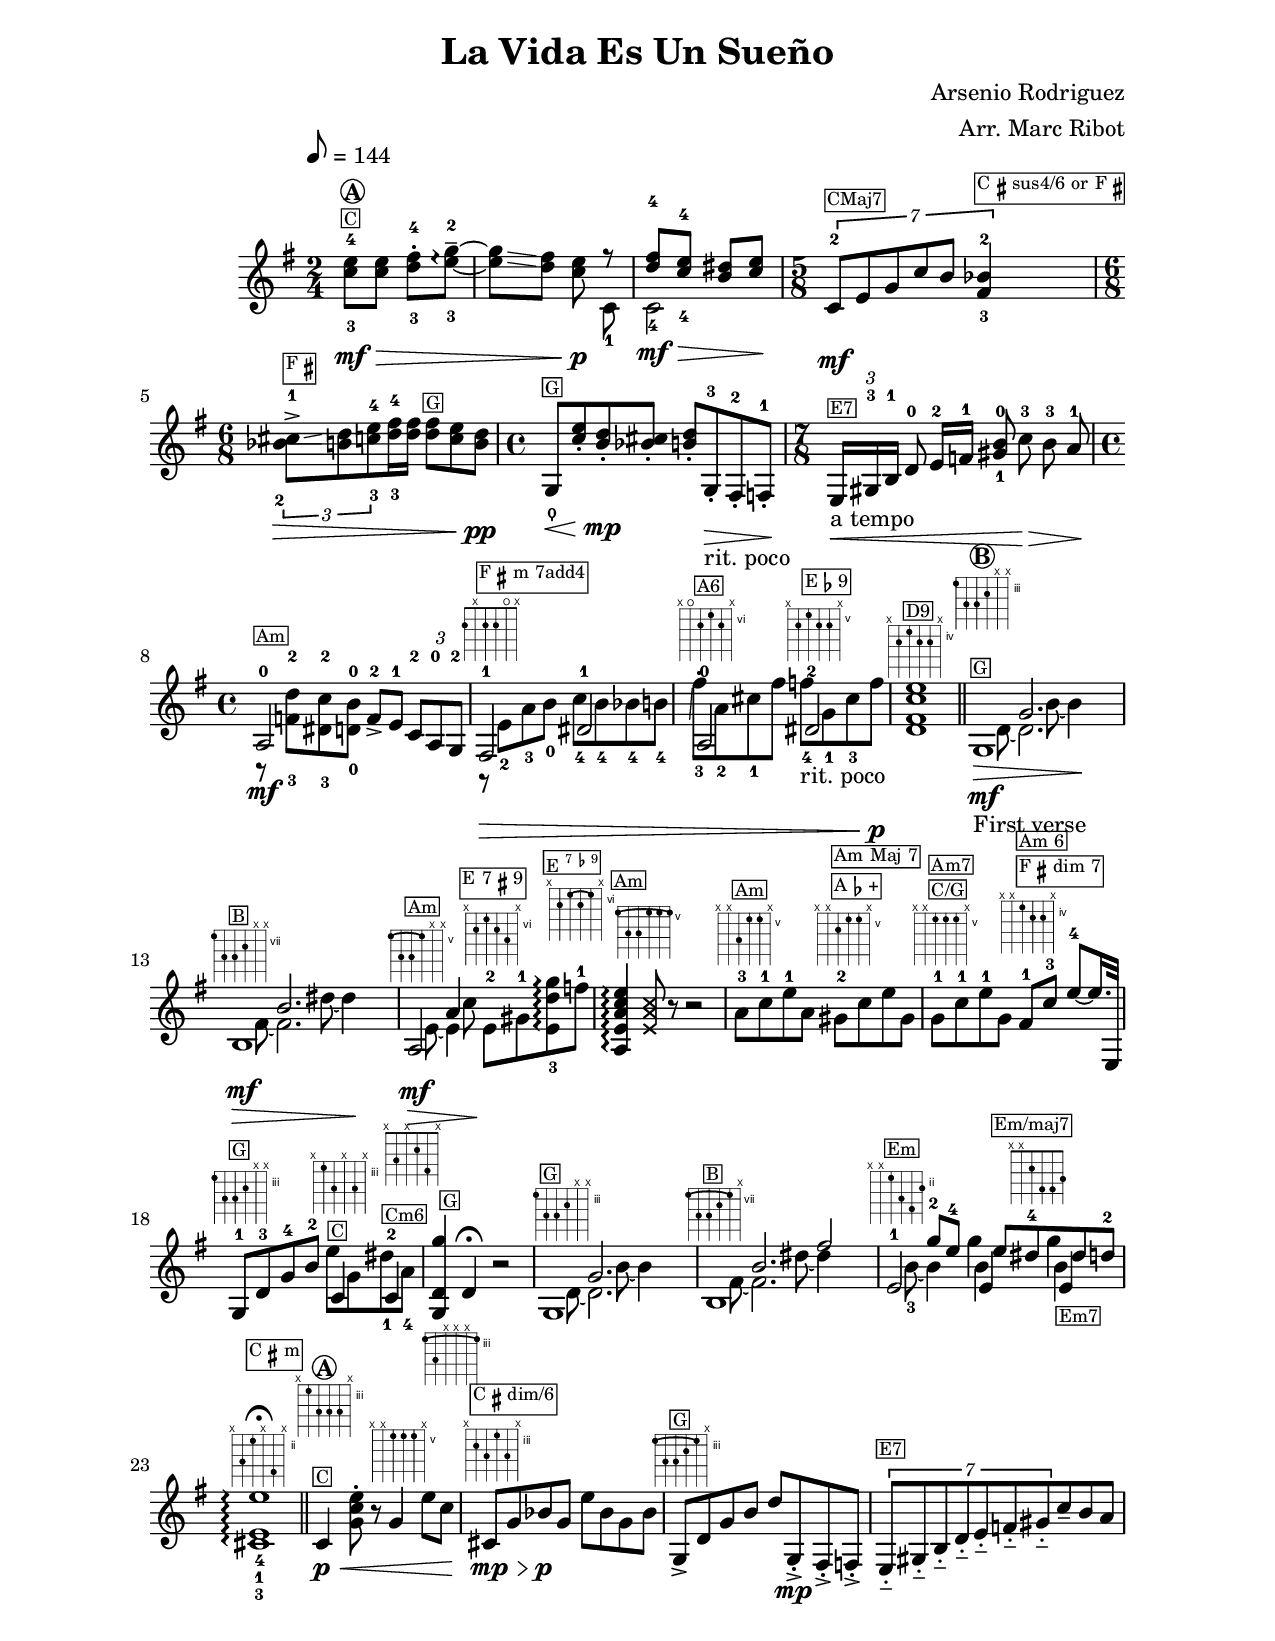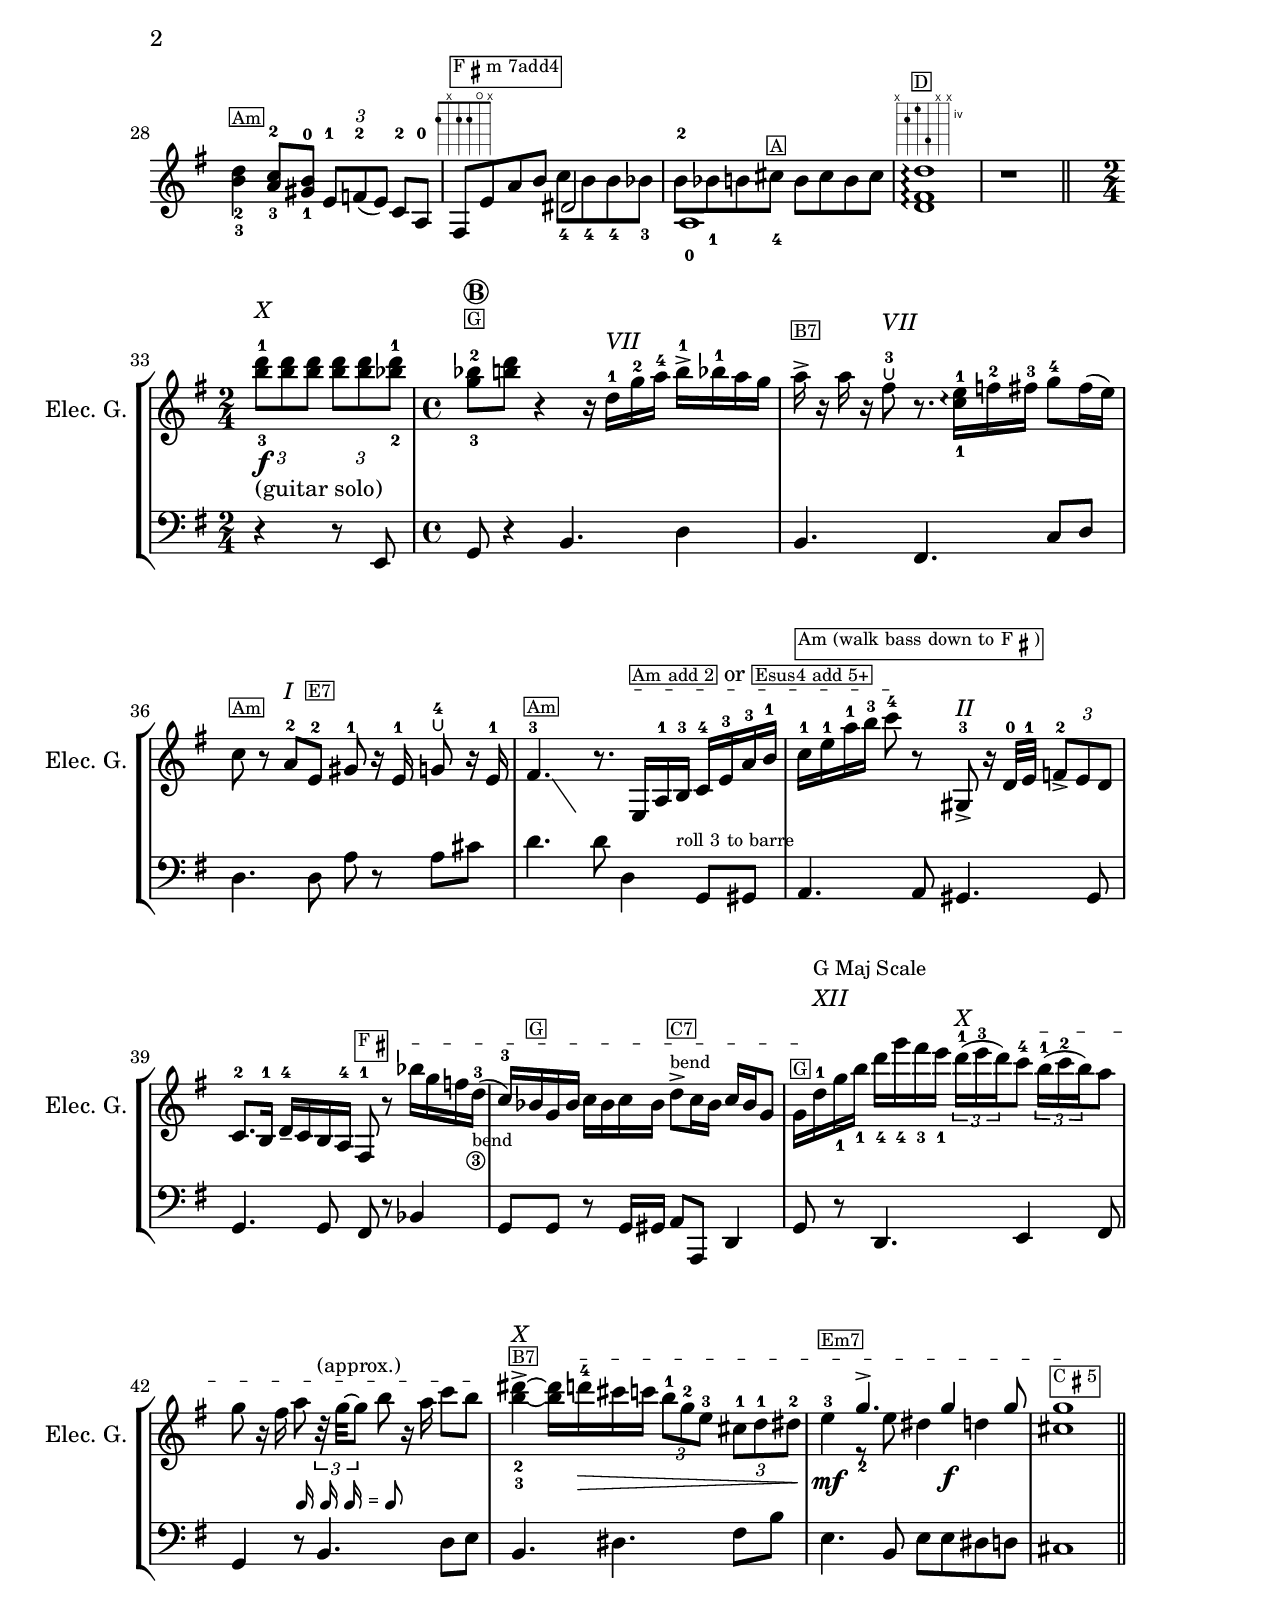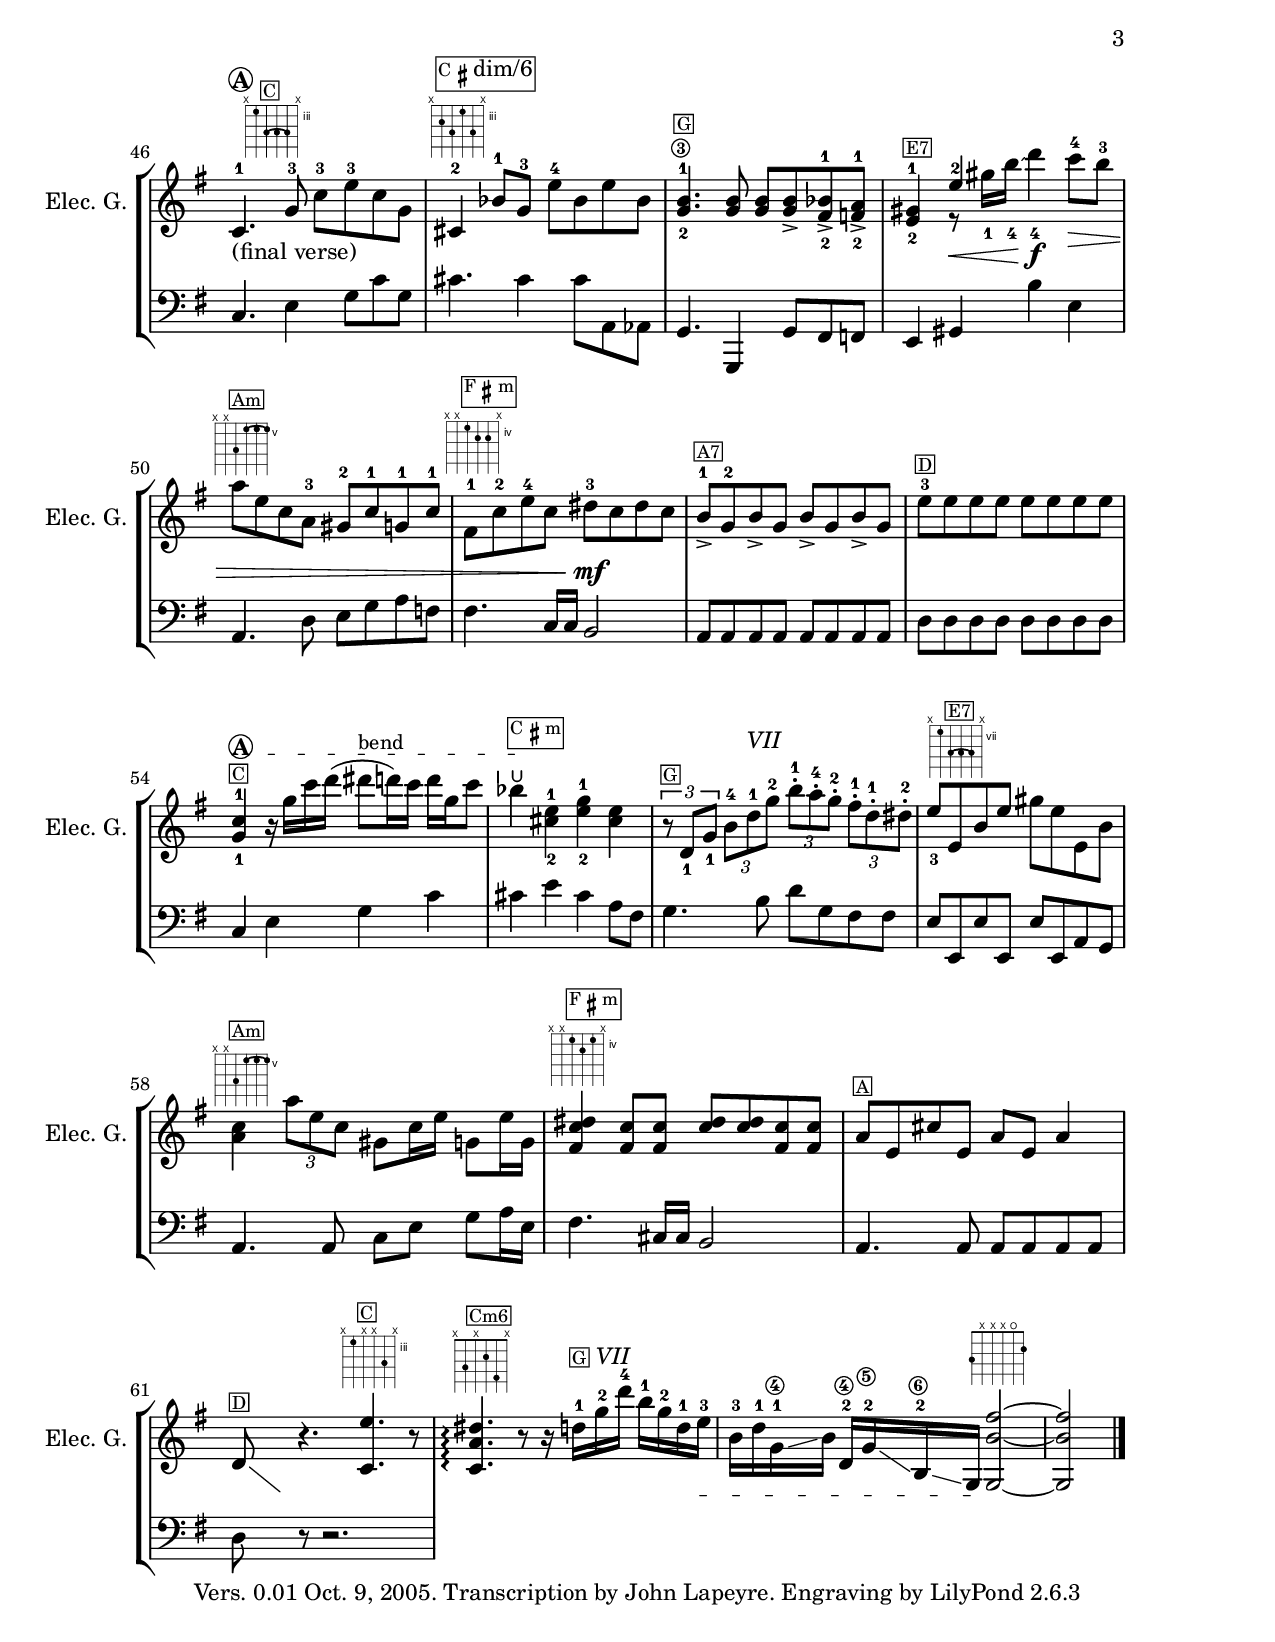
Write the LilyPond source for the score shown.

% LilyPond version
\version "2.24.0"

% La Vida Es un Sueno arr. by Marc Ribot
% Version 0.01 of this document

% \include "lveusbass.ly"

#(set-default-paper-size "letter")

\paper {
  line-width = 6.5\in
  bottom-margin  = .3\in
  foot-separation = 0\in
}

\header {
  title = \markup{"La Vida Es Un Sueño"}
  composer = "Arsenio Rodriguez"
  arranger = "Arr. Marc Ribot"
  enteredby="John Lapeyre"
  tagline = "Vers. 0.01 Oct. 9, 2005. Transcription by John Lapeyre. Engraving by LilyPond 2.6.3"
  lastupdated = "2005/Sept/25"
}

%%%%%%%%
%%%%%%%% Introduction
%%%%%%%%

% The opening part of the piece is unaccompanied guitar.
Introduction = { 
% Introduction , solo guitar
   % Raise the metronome tempo mark a bit so it doesn't hit the notes in the staff
%  \override Glissando.bound-details.right.arrow = ##t   
   \override Score.MetronomeMark.padding = #9.0
   \override Staff.DynamicLineSpanner.padding = #4.0
%   \override Staff.DynamicTextSpanner.padding = #7.0
   % Raise the numerals giving the bar numbers so they don't hit the staff.
   \override Score.BarNumber.padding = #2.0
   \override Staff.Fingering.padding = #1.1
%   \override TextScript.extra-offset = #'(0 . 0)
   % Glissandi are invisibly short without this
   \override Glissando.minimum-length = #5
   \override Glissando.springs-and-rods  = #ly:spanner::set-spacing-rods
%   \override Glissando.thickness = 3

   % make the tempo mark
   \tempo   8=144 
   \time 2/4 
    <c-3 e-4>8^\markup { \box\line\tiny{ C} } 
     ^\markup{\circle\bold A}
     \mf \>  
    <c e>   <d-3 fis-4-.>8
   <g-2 e-3>8~ \arpeggio-- <g e>8 \glissando   

    <fis d>8 <c e> \p \!
    <<  {r8  \once \override Staff.Fingering.padding = #2.0 <d-4 fis-4> \mf \>
      <c-4 e-4> <b dis> <c e> \! } \\ 
     \once \override Staff.Fingering.padding = #0.0
   {c,8-1 | c2}  >> 
   \time  5/8
   \tuplet 7/5 {c8-2^\markup{\box\line\tiny{CMaj7}}
      \mf e g c b
       <bes-2   fis-3>4^\markup{\box\line\tiny {C\sharp{sus4/6} or F\sharp}}}  | 
   % BAR 5
   \time 6/8
   \tuplet 3/2 {   <  bes-2 cis-1 >8->^\markup{\box\line\tiny{F\sharp}}  \glissando
          \>  
       <b d>  <c-3 e-4> }
          <d-3 fis-4>16  <d fis> 
        <d fis>8^\markup{\box\line\tiny{G}}
          <c e>  <d b> \pp \!  |
    %BAR 6
    \time 4/4
   \override Staff.DynamicLineSpanner.padding = #1.0
    g,,8_\thumb^\markup{\box\tiny{G}}   \<
   \override Staff.DynamicLineSpanner.padding = #3.0
     <c'-. e>  <d-. b> \mp <cis-. bes>  <d-. b>  g,,8-.-3_"rit. poco"  \> fis-2-. f-1-. \! |

    %Bar 7
    \time 7/8
   \override Staff.Fingering.padding = #2.1	
    \tuplet 3/2 {e16-"a tempo"^\markup{\box\line\tiny {E7}}
     \< gis-3 b-1} 
   \revert Staff.Fingering.padding
     d8-0  e16-2 f-1 <gis-1 b-0>8  c8-3 \! \> b8-3 a-1 \! |
     %BAR 8
     \time 4/4

      <<a,2-0^\markup{\box\line\tiny{ Am}}
       \mf \\ {r8  
\once  \override Staff.Fingering.padding = #2.0  
          <f'-3 d'-2>
\once  \override Staff.Fingering.padding = #2.0  
        <dis-3 c'-2> <d-0 b'-0>} >>
%      a,8 \mf   <f' d'> <dis c'> <d b'>
      f8->-2 e-1 

     \override Staff.Fingering.padding = #2.0
     \tuplet 3/2 {c-2 a-0 g-2}   |
     \revert Staff.Fingering.padding

     %BAR 9

     << fis2-1^\markup { \fret-diagram-terse "2;x;2;2;o;x;" }
              ^\markup {\box\line\tiny{F\sharp m{7add4}}  } \\ {r8 \> e'8-2 a-3 b-0}>>
     << {dis,2-1} \\ {c'8-4 b-4 bes-4 b-4} >>    |

     %BAR10

     << {a,2-0^\markup { \fret-diagram-terse "x;o;7;6;7;x;"}
             ^\markup \box\line\tiny{ A6}     }  \\ 
      {
       \hideNotes \grace e'8   \glissando \unHideNotes 
       fis'=''8^.-3 a,-2 cis-1 fis } >> 

     << dis,2-2
      ^\markup {\fret-diagram-terse "x;6;5;6;6;x;" }
        ^\markup \box\line\tiny{E\flat 9}
              \\  {f'8_4_\markup{rit. poco} g,_1 cis_3 f \p } >>   |

% Spent an hour trying to move either rit poco or fingerings out
% of the way. Never really succeeded
% \override TextScript.padding = #5
% \revert TextScript.padding

     %BAR 11
     <d, fis c' e >1^\markup {\fret-diagram-terse "x;5;4;5;5;x;"}
          ^\markup \box\line\tiny{D9} \bar "||" |

% End Introduction , solo guitar
} % end introduction = { 

%%%%%%%%
%%%%%%%% First Verse (Verse A)
%%%%%%%%

Verse_A = { 

         % This section is one guitar and one voice (vocal part is not scored)          
	  %BAR 12
         << {g,1\mf ^\markup{ \fret-diagram-terse "3;5;5;4;x;x;"  }
                  ^\markup{\box\tiny G} _\markup{ First verse }
                     ^\markup{\circle\bold B}  }
            \\ {s8 d'8~d2.} \\ {s4 g2.} \\ { s4. \> b8~b4 \!}   >>   |
           
	  %BAR 13
         << {b,1\mf^\markup {\fret-diagram-terse "7;9;9;8;x;x;"}^\markup{\box\tiny B}}
                \\ {s8 fis'8~fis2.} \\ {s4 b2.} \\ { s4.\>  dis8~dis4 \!} >>  |
 
         % BAR 14
         << {a,2\mf^\markup{\fret-diagram-terse "5-1-(;7-3;7-4;5-1-);x-1;x-1;"}
              ^\markup{\box\tiny {Am}} }
             \\ {s8 e'8~e4} 
              \\ {s4 a4} \\ 
              { s4. \> c8 \! } >>

	  e,8-2^\markup { \fret-diagram-terse "x;7;6;7;8;x;"}
         ^\markup{ \hspace #-2 \raise #-20 \box\line\tiny{E{7\sharp 9}}}
         gis-1  <e d'_3 g>8^\markup{ \hspace #2.0 \raise #1.5
                  \fret-diagram-terse "x;7-2;6-1-(;7-3;6-1-);x;"  }
		  ^\markup{\raise #-2.0 \box\line\tiny {E\super{7\flat 9}}}
               \arpeggio  f'8-1 |

         %BAR 15
         < a,, e' a c e>4\arpeggio ^\markup 
             {\hspace #2.0 \fret-diagram-terse "5-1-(;7-3;7-4;5-1;5-1;5-1-);"}
           ^\markup{\box\tiny Am}
        \override NoteHead.style = #'cross
           < e' a c  >8
        \revert NoteHead.style
         r8 r2  |

         % BAR 16
         a='8-3^\markup{ \fret-diagram-terse "x;x;7;5;5;x;"}^\markup{\box \tiny Am} 
                c-1 e-1 a, 

         gis-2^\markup{ \fret-diagram-terse "x;x;6;5;5;x;"}
             ^\markup{ \box\line\tiny {A\flat +}} 
             ^\markup{ \box\line\tiny {Am Maj 7}}
             c e gis, 


         %BAR 17
         g-1^\markup{\fret-diagram-terse "x;x;5;5;5;x;"}
          ^\markup{\box\line\tiny {C/G}}
          ^\markup{\box\line\tiny {Am7}} c-1 e-1 g,
         fis-1^\markup{ \fret-diagram-terse "x;x;4;5;5;x;"}
          ^\markup{\box\line\tiny {F\sharp dim 7}}
          ^\markup{\box\line\tiny {Am 6}}
         c'-3 e8-4~e16. 
         e,,32   

	 %BAR 18
	 g8-1^\markup{"" \raise #1.5 \fret-diagram-terse "3;5;5;4;x;x;"}
           ^\markup{\box\tiny G}  
         d'8-3 g-4 b-2
         << c,4^\markup {"" \raise #1.5 \fret-diagram-terse "x;3;5;x;5;x;"}
             ^\markup{\box\line\tiny{C}} \\  {e'8 g,} >> 
       \override TextScript.padding = #3	 
        << c,4-2^\markup { \hspace #1.5 \fret-diagram-terse "x;3;x;2;4;x;"}
               ^\markup{\box\line\tiny {Cm6}} \\ {dis'8-1 a-4}>>  |
       \revert TextScript.padding

	%BAR 19
         <g, d' g'>4^\markup{\hspace #1 \box\tiny G}
        _\markup {\hspace #1.0 \fret-diagram-terse "3-1-(;5-3;x;x;x;3-1-);"}
         d'4\fermata r2 |

	 %BAR 20
         << {g,1^\markup{ \hspace #1.0 \fret-diagram-terse "3;5;5;4;x;x;"}
               ^\markup{\box\line\tiny{ G}}    } \\ 
              {s8 d'8~d2.} \\ {s4 g2.} \\ {s4.  b8~b4} >>  |

	 %BAR 21
        << {b,1^\markup{ \fret-diagram-terse "7-(;9;9;8;7-);x;"}
                ^\markup{\box\line\tiny{ B}}} \\
          {s8 fis'8~fis2.} \\ {s4 b2.} \\ {s4.  dis8~dis4} \\ {s2 fis2} >> |

	 %BAR 22
         << {e,2-1^\markup{"" \raise #1.5 \fret-diagram-terse "x;x;2;4;5;3;"}
                    ^\markup{\box\line\tiny {Em}}}
         \\ { s8 b'8-3~b4} \\  { s4 g'8-2  e8-4 } >>
         << {e,4 } \\ 
               {  b'4} \\  { e8 dis-4^\markup{ \fret-diagram-terse "x;x;2;4;4;3;" }
                 ^\markup{\hspace #-3.0 \box\line\tiny {Em/maj7}}} \\ {g4} >>
         << {e,4_\markup{\box\line\tiny {Em7}} } \\ {  b'4} \\  { dis8 d-2 } \\ {g4} >> |

         %BAR 23
         < cis,,_3 e_1   e'_4 \fermata >1 \arpeggio ^\markup 
              {  \fret-diagram-terse "x;4;2;x;5;x;"}
             ^\markup{\box\line\tiny {C\sharp m}}
     \bar "||"
     % End of solo guitar part, band enters in next section
}

%%%%%%%%
%%%%%%%% Second Verse (Verse B)
%%%%%%%%

Verse_B = {
         %BAR 24
	  \override Staff.DynamicLineSpanner.padding = #1.0
          c4\p^\markup{ \fret-diagram-terse "x;3;5;5;5;x;"}
	    ^\markup{\box\tiny C}
            ^\markup{\circle\bold A}
	   \<
             <g' c e-.>8 r
            g4^\markup \fret-diagram-terse "x;x;5;5;5;x;" e'8 c8  |

          %BAR 25
           cis,^\markup{ \fret-diagram-terse "x;4;5;3;5;x;"}
	   ^\markup{\hspace #-1
              \box\line\tiny {C\sharp  dim/6 }}
            \mp \! \>
          g' bes \p \!  g e' bes g bes |

          %BAR 26
           g,->^\markup {\fret-diagram-terse "3-(;5;5;4;3-);x;"}
	    ^\markup{\box\tiny G}
            d' g b d 
          g,,-.->  \mp  fis-.->  f-.->     |
        
         %BAR 27
         \once \override TextScript.padding = #2.5
         \tuplet 7/5 {e8__^\markup{\raise #3.0 \box \tiny  E7}
          gis__ b__ d__ e__ f__ gis__ }
          c8-- b a |

         %BAR 28
  % can't get this textscript padding stuff to work anywhere

         <b_3 d_2>4^\markup{\raise #3 \box \tiny Am} 

         <a-3 c-2>8 <gis-1 b-0>
        \override Staff.Fingering.padding = #2.0
         \tuplet 3/2 {e-1f-2 (e)} c-2 a-0 |

        \revert Staff.Fingering.padding

         %BAR 29
         fis=8^\markup{ \fret-diagram-terse "2;x;2;2;o;x;"}
               ^\markup {\box\line\tiny{F\sharp m {7add4}}  } e' a b 
         << {dis,2} \\ {c'8-4 b-4 b-4 bes-3} >>  |
       
         %BAR 30
        \override Staff.Fingering.padding = #2.0
         << a,1_0 \\ {b'8^2 bes-1 b cis-4^\markup {\box\tiny{A}} b cis b cis }>> |
        \revert Staff.Fingering.padding       

         %BAR 31
         <d, fis d'>1\arpeggio^\markup {\fret-diagram-terse "x;5;4;7;x;x;" }
               ^\markup{\box\tiny D}

	 %BAR 32
         r1
         \bar "||"
       }

% Guitar solo, with band backing, no vocal
guitarsolo = \relative c' {
     \set Staff.instrumentName = "Elect. Guitar"
     \set Staff.shortInstrumentName = "Elec. G. "
     \set Staff.midiInstrument = #"overdriven guitar"
 %BAR 33
           \time 2/4    
         \override TextScript.padding = #2
           \tuplet 3/2 {<b''=''-3 d-1>8^\markup{\italic X}_"(guitar solo)"

            \f <b d>  <b d> }
            \tuplet 3/2 { <b d> <b d>  <bes-2 d-1>8  }

         %BAR 34
          \time 4/4
	  <bes=''-2 g-3>8^\markup {\box\line\tiny{G}}
            ^\markup{\circle\bold B}
                 <b d>8 r4 r16
               d,16-1^\markup{\italic VII} g-2 a-4 b-1-> bes-1 a g  |

	  %BAR 35
            a->^\markup{\box\tiny B7}  r a\glissando r fis8-3^\lheel^\markup{\italic VII}
            \glissando
            r8. <c-1 e-1>16 \arpeggio f-2 fis-3 g8-4 fis16 (e)  |

          %BAR 36
           c8^\markup{\box \tiny Am}
            \glissando \override TextSpanner.edge-text = #'("V" . "")
            r8 a8-2^\markup{\italic I}  
            e-2^\markup{\box \tiny E7}
            gis8-1 r16 e16-1 g8-4^\lheel r16 e16-1  |

         \revert TextScript.padding

%         \override Score.SeparationItem.padding = #0.8	
          %BAR 37
          fis4.-3^\markup{\box \tiny Am} \glissando
         \hideNotes \grace e, \unHideNotes  
             r8.
%         \revert Score.SeparationItem.padding
           \override TextScript.padding = #5
            e=16^\markup{\box{ \tiny \line{ Am add 2}} or \box\tiny\line{ Esus4 add 5+}}
          \startTextSpan  a-1 b-3_\markup{\tiny {roll 3 to barre}}
            c-4 e-3 a-3 b-1 |
           \revert TextScript.padding

          %BAR 38
          c-1^\markup{\box \tiny \line{Am (walk bass down to F\sharp) }}
           e-1 a-1 b-3 c8-4
            \stopTextSpan
             r8 gis,,8-3->^\markup{\italic II} r16   d'32-0 e-1  \tuplet 3/2 {f8-2-> e d } |

          %BAR 39
             c8.-2  b16-1 d16-4-- c16  b16  a16-4 fis8-1
               ^\markup{\box\tiny\line{F\sharp}}
             \override TextSpanner.edge-text = #'("III (Gm pentatonic)" . "")
             r8 bes''16 \startTextSpan
              g f d16-3_\markup{\tiny "bend"}_\markup{\circle \finger 3} ( | 

          %BAR 40 
           c-3)  bes^\markup{\box\tiny G} g16 
             bes16 c bes c bes d8->^\markup{ \tiny bend}
                  ^\markup{\box\tiny{ C7}}
             c16 bes c bes g8  |

          %BAR 41
             g='16^\markup{\box\tiny{ G}} \stopTextSpan 
            d'16-1^\markup{"" \raise #5.0 \column{"" \raise #5.0 \small "G Maj Scale"  \raise #5.0 
             \italic XII} }
                  g_1 b_1 d_4 g_4 fis_3 e_1
             \override TextSpanner.edge-text = #'("VII" . "")
              \override TextSpanner.padding = #2.5
             \tuplet 3/2 {d16-1^\markup{\italic X} (e-3 d)} c8-4   \tuplet 3/2 {b16-1
               \startTextSpan (c-2 b) } a8  |

          %BAR 42
             g8 r16 fis16 a8 
            \once \override TextScript.padding = #1.5
            \tuplet 3/2 { r32^\markup{ "" \raise #3.2 \small{(approx.)}}
                _\markup{\hspace #-2 \tiny { \note-by-number #4 #0 #1 \note-by-number #4 #0 #1
		\note-by-number #4 #0 #1 = \note-by-number #3 #0 #1
                   }}
                 g32~g8} 
                b8 r16 a16 c8 b8 \stopTextSpan 
             \revert  TextSpanner.padding
             \revert  TextSpanner.edge-text      |

           %BAR 43
             < b_3 dis_2 >4->^\markup{\box\tiny{B7}}
            ^\markup{\italic X}~< b dis >16
             \override TextSpanner.edge-text = #'("VII" . "")
             \override TextSpanner.padding = #0.9
             d16-4  \>
             \startTextSpan
              cis c   \tuplet 3/2{ b8-1 g-2 e-3 } \tuplet 3/2{ cis-1 d-1 dis-2} |

            %BAR 44
              \override TextScript.padding = #4.5 
              e4-3^\markup{\box\tiny Em7} \mf
              \revert TextScript.padding
            << {g4._2-> g4 \f g8 } \\ {r8 e8 dis4 d}>>     |

            %BAR 45
              <  cis  g'  >1^\markup{\box\tiny \line{C\sharp 5}} \stopTextSpan
             \revert  TextSpanner.padding
             \revert  TextSpanner.edge-text
            \bar "||"
}


guitarparttwo = \relative c' {
  % guitar part. The section has vocal, lead guitar and full band.
   \set Staff.instrumentName = "Elect. Guitar"
   \set Staff.shortInstrumentName = "Elec. G. "
   \set Staff.midiInstrument = #"overdriven guitar"
%   \set Staff.MetronomeMark \override #'padding = #2.0

   %BAR 46
   c4.-1^\markup { \hspace #3 \fret-diagram-terse "x;3;5-(;5;5-);x;"}
       ^\markup{\hspace #3 \box\tiny{C}}
       ^\markup{\circle\bold A}
   _"(final verse)"
   g'8-3 c-3 e-3 c g     |

   %BAR 47
   cis,4-2^\markup{ \fret-diagram-terse "x;4;5;3;5;x;" }
      ^\markup{\hspace #-1 \box\line{\tiny {C\sharp} dim/6 }}
        bes'8-1 g-3 e'-4 bes e bes |

    %BAR 48
   < b-1  g-2>4.^\markup{\circle\finger  3}
     ^\markup{\box\tiny G}
    <b g>8 <b g>  <b g>->
    <bes-1 fis-2>-> <a-1 f-2>->  |

    %BAR 49
   <gis-1 e-2>4^\markup{\box\tiny {E7}}
%   \override Glissando.minimum-length = #5.0
%   \override Glissando.thickness = #5.0
   << {  e'4-2 \<  }  \\ { r8 gis16-1 b16-4 \glissando} >>  
   \once \override Score.SeparationItem.padding = #1.0
        << s4 \f  \\d4-4   >> c8-4 \>  b-3 |

    %BAR 50
   a^\markup {\fret-diagram-terse "x;x;7;5-(;5;5-);"}
      ^\markup{\box\tiny {Am}}
    e  c a-3 gis-2 c-1 g-1 c-1  |

    %BAR 51
    fis,-1^\markup {\fret-diagram-terse "x;x;4;5;5;x;"}
       ^\markup{\box\tiny\line {F\sharp m}}
     c'-2 e-4 c dis-3 \mf c dis c  |

    %BAR 52
      b8-1->^\markup{\box\tiny{A7}} g-2 b-> g b-> g b-> g   |

    %BAR 53
      e'-3^\markup{\box\tiny {D}}
         e e e e e e e  |

    %BAR 54
    \override TextSpanner.edge-text = #'("VIII" . "")
    \override TextSpanner.padding = #1.1
      <g,='-1 c-1>4^\markup{\box\tiny {C}} ^\markup{\circle\bold A}
    r16  \startTextSpan g'16
   \override TextScript.padding = #3 
     c d( dis8^\markup{\small bend} d16) c d g, c8 |
   \revert TextScript.padding

     %BAR 55
     bes4^\lheel^\markup{\box\tiny\line{C\sharp m}} \stopTextSpan
      <e,-1 cis-2>4  <e-2 g-1> <e cis>  |

    \override TextScript.padding = #2 
     %BAR 56
     \tuplet 3/2 { r8^\markup{\box\tiny {G}} d,8_1 g_1 }  \tuplet 3/2 
           {b-4  d-1^\markup{\raise #5.0 "" \raise #5.0 \italic "VII"} g-2 } 
      \tuplet 3/2  {b-1-. a-4-. g-2-. } \tuplet 3/2  {fis-1-. d-1-. dis-2-. }  |

    \revert TextScript.padding

     %BAR 57
      e_3 e,^\markup {\fret-diagram-terse "x;7;9-(;9;9-);x;"}
        ^\markup{\box\tiny {E7}}
      b' e gis e e, b'  |

      %BAR 58
      <a c>4^\markup{ \fret-diagram-terse "x;x;7;5-(;5;5-);"}
       ^\markup{\box\tiny {Am}}
       \tuplet 3/2 {a'8 e c}  gis8 c16 e 
      { g,8 e'16 g,} |

      %BAR 59
      <fis c' dis  >4^\markup{ \fret-diagram-terse "x;x;4;5;4;x;"}
           ^\markup{\box\tiny\line {F\sharp m}}
       <fis c'>8 <fis c'>8
      <c' dis> <c dis> <fis, c'> <fis c'>  |

      %BAR 60
       a^\markup{\box\tiny {A}} e cis' e, a e a4 |

      %BAR 61
      d,8^\markup{\box\tiny {D}} \glissando 
        \hideNotes \grace e, \unHideNotes 
       r4.
}

guitarending = \relative c' {
   \set Staff.instrumentName = "Elect. Guitar"
   \set Staff.shortInstrumentName = "Elec. G. "
   \set Staff.midiInstrument = #"overdriven guitar"

   %BAR 62
   <c e'>4.^\markup{ \fret-diagram-terse "x;3;x;x;5;x;"}
      ^\markup{\box \tiny C}  r8   
  <c a' dis>4.^\markup{ \fret-diagram-terse "x;3;x;2;4;x;"} \arpeggio
       ^\markup{\box \tiny Cm6}
   r8
  \override TextScript.padding = #2 
  r16  d'16-1^\markup{ {\box \tiny G} \italic VII} g-2 d'-4
       b-1 g-2 d-1
  \revert TextScript.padding
   \override TextSpanner.padding = #0.0
   \override TextSpanner.direction = #-1
   \override TextSpanner.edge-text = #'("rit " . "")
     e-3
    %BAR 63
    \startTextSpan
        b-3 d-1 
       g,-1^\markup{\circle\finger  4} \glissando b d,-2^\markup{\circle\finger  4}
       g-2^\markup{\circle\finger  5}\glissando
    \override Score.SeparationItem.padding = #0.8
    \set stringNumberOrientations = #'(down right up)
        b,-2^\markup{\circle\finger 6}
         \glissando g \stopTextSpan
   \revert Score.SeparationItem.padding
    <g b' fis'>2^\markup \fret-diagram-terse "3;x;x;x;o;2;" ~<g b' fis'>2 
   \bar "|."

}


sologuitar = \relative c'' {
       \clef treble
       \key g \major
       \set Staff.midiInstrument = "electric guitar (jazz)"
	\Introduction
        \Verse_A
        \Verse_B
}

%%%%%%%%
%%%%%%%% Electric Bass part
%%%%%%%%

\version "2.6.3"
% bass part during guitar solo
basspartone = \relative c {
  \set Staff.midiInstrument = #"electric bass (finger)"
  \set Staff.instrument = "Elect. Bass Guitar "
  \set Staff.instr = "Bass G. "
  \clef bass
  \key g \major

  %BAR 33
  \time 2/4 { r4 r8 e,} |

  %BAR 34
  \time 4/4
  g8 r4 b4. d4 |

  %BAR 35
  b4. fis4. c'8 d8 |

  %BAR 36
  d4. d8 a'8 r8 a cis |

  %BAR 37
  d4. d8 d,4 g,8 gis |

  %BAR 38
  a4. a8 gis4. gis8 |

  %BAR 39
  g4. g8 fis8 r8  bes4 |

  %BAR 40
  g8 g r8  g16 gis a8 a,8 d4 |

  %BAR 41
  g8 r8 d4. e4  fis8 |

  %BAR 42
  g4 r8 b4. d8 e8 |

  %BAR 43
   b4. dis4. fis8 b8 |

  %BAR 44
   e,4. b8 e e dis d  |

  %BAR 45
  cis1
}

bassparttwo = \relative c {
  \clef bass
%  \key g \major  this prints an extra key sig in wrong place

  %BAR 46
  c4. e4 g8 c g |

  %BAR47
  cis4. cis4 cis8 a,8 aes |

  %BAR 48
  g4.  g,4 g'8 fis f |

  %BAR 49
  e4 gis b' e, |

  %BAR 50
  a,4. d8 e g a f |

  %BAR 51
  fis4.  c16 c b2 |

  %BAR 52
  a8 a a a a a a a |

  %BAR 53
  d d d d d d d d |

  %BAR 54
  c4 e g c  |

  %BAR 55
  cis e cis a8 fis |

  %BAR 56
  g4. b8 d  g, fis fis |

  %BAR 57
  e e, e' e, e' e, a g  |

  %BAR 58
  a4. a8 c e g a16 e  |

  %BAR 59
  fis4. cis16 cis  b2 |

  %BAR 60
  a4. a8 a a a a |

  %BAR 61
  d r8 r2.
}


\score {
 \new StaffGroup
   \relative c' <<
   \new Staff { \sologuitar  \break  << {\guitarsolo  \guitarparttwo \guitarending} 
               \new Staff {  \basspartone \bassparttwo} >> }
%    \new Staff {    << { \guitarparttwo \guitarending} \new Staff {   \bassparttwo } >> }

   >>
  \layout {   }
  \midi {  } %\tempo 4=70 }
}
